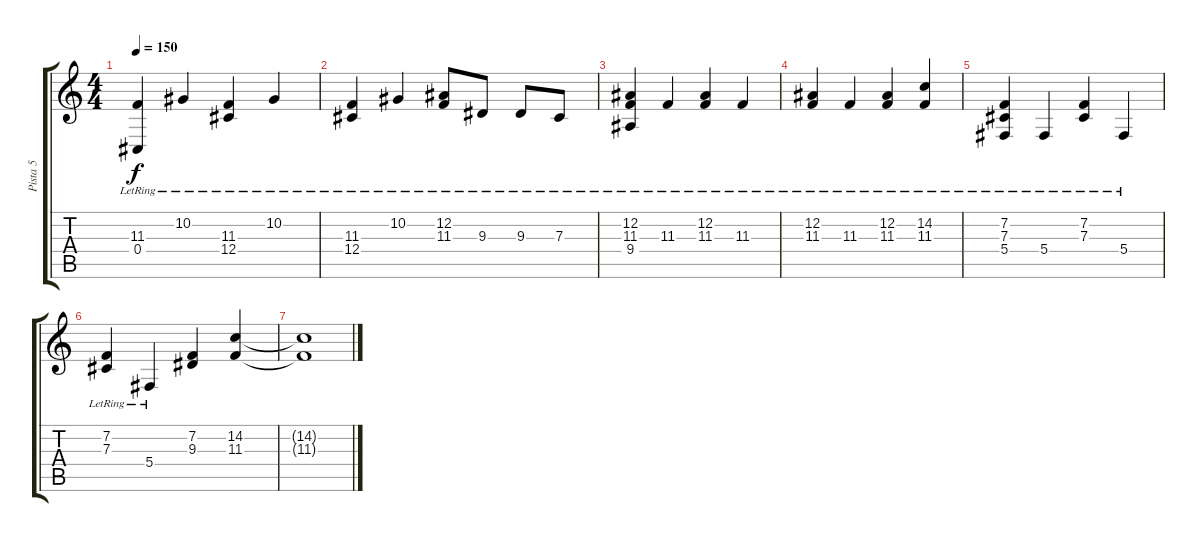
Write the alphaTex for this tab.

\track ("Pista 5" "Pista 5") {instrument acousticgrandpiano}
\staff {score tabs}
\tuning (Eb4 Bb3 Gb3 Db3 Ab2 Db2) {hide}
\ts (4 4)
\tempo 150
\clef g2
\ks c
(11.3{lr} 0.4{lr}).4{dy f} 10.2{lr}.4 (11.3{lr} 12.4{lr}).4 10.2{lr}.4 |
(11.3{lr} 12.4{lr}).4 10.2{lr}.4 (12.2{lr} 11.3{lr}).8 9.3{lr}.8 9.3{lr}.8 7.3{lr}.8 |
(12.2{lr} 11.3{lr} 9.4{lr}).4 11.3{lr}.4 (12.2{lr} 11.3{lr}).4 11.3{lr}.4 |
(12.2{lr} 11.3{lr}).4 11.3{lr}.4 (12.2{lr} 11.3{lr}).4 (14.2{lr} 11.3{lr}).4 |
(7.2{lr} 7.3{lr} 5.4{lr}).4 5.4{lr}.4 (7.2{lr} 7.3{lr}).4 5.4{lr}.4 |
(7.2{lr} 7.3{lr}).4 5.4{lr}.4 (7.2 9.3).4 (14.2 11.3).4 |
(14.2{t} 11.3{t}).1
